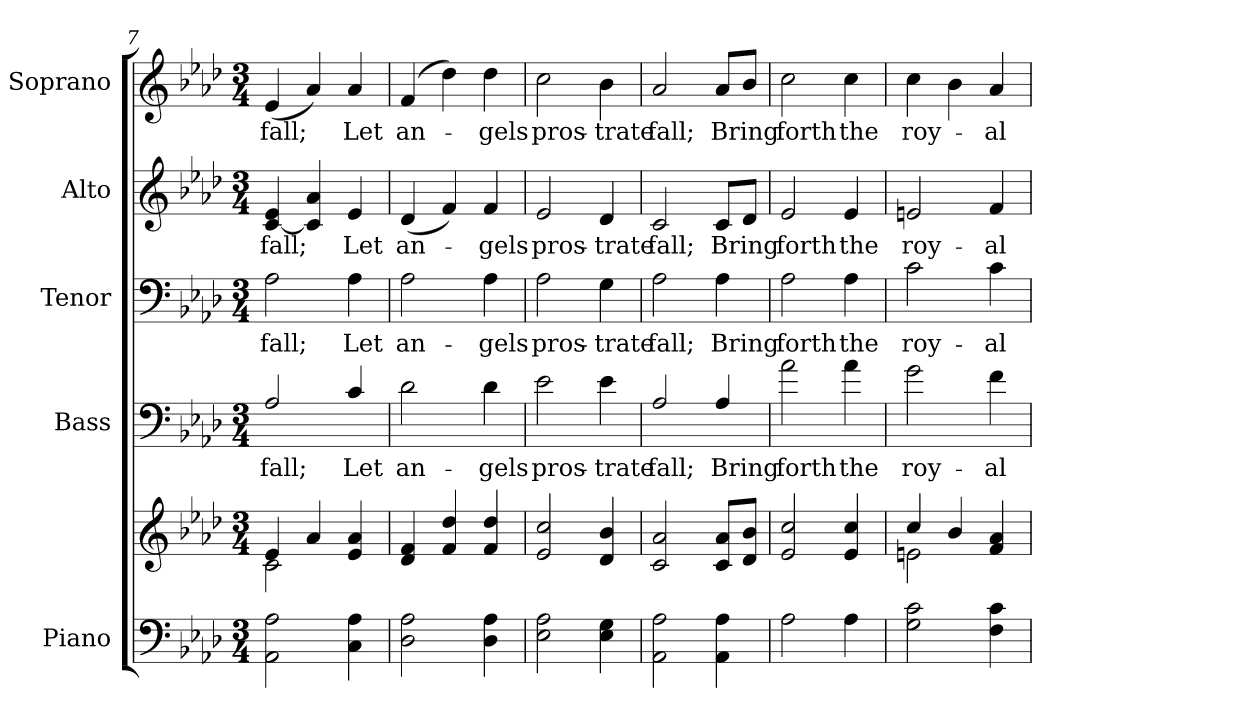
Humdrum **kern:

**kern	**kern	**kern	**text	**kern	**text	**kern	**text	**kern	**text
*part5	*part5	*part4	*part4	*part3	*part3	*part2	*part2	*part1	*part1
*staff6	*staff5	*staff4	*staff4	*staff3	*staff3	*staff2	*staff2	*staff1	*staff1
*I"Piano	*	*I"Bass	*	*I"Tenor	*	*I"Alto	*	*I"Soprano	*
*I'Pno.	*	*I'B.	*	*I'T.	*	*I'A.	*	*I'S.	*
!!LO:PB:g=z
*clefF4	*clefG2	*clefF4	*	*clefF4	*	*clefG2	*	*clefG2	*
*	*	*ITrd7c12	*	*	*	*	*	*	*
*k[b-e-a-d-]	*k[b-e-a-d-]	*k[b-e-a-d-]	*	*k[b-e-a-d-]	*	*k[b-e-a-d-]	*	*k[b-e-a-d-]	*
*f:	*f:	*f:	*	*f:	*	*f:	*	*f:	*
*M3/4	*M3/4	*M3/4	*	*M3/4	*	*M3/4	*	*M3/4	*
=7	=7	=7	=7	=7	=7	=7	=7	=7	=7
*	*^	*	*	*	*	*	*	*	*
!	!	!	!	!LO:LY:b:color=#000000	!	!	!	!	!	!
!	!	!	!	!	!	!LO:LY:b:color=#000000	!	!	!	!
!	!	!	!	!	!	!	!	!LO:LY:b:color=#000000	!	!
!	!	!	!	!	!	!	!	!	!	!LO:LY:b:color=#000000
*	*	*	*	*	*	*	*	*	*^	*
2AA-i\ 2A-i	4e-i/	2ci\	2AA-i/	fall;	2A-i\	fall;	[<4ci/ 4e-i	fall;	(4e-i/	2ryy	fall;
.	4a-i/	.	.	.	.	.	(4ci/] 4a-i	.	4a-i/)	.	.
!	!	!	!	!LO:LY:b:color=#000000	!	!	!	!	!	!	!
!	!	!	!	!	!	!LO:LY:b:color=#000000	!	!	!	!	!
!	!	!	!	!	!	!	!	!LO:LY:b:color=#000000	!	!	!
!	!	!	!	!	!	!	!	!	!	!	!LO:LY:b:color=#000000
4Ci\ 4A-i	4e-i/ 4a-i	4ryy	4Ci/	Let	4A-i\	Let	4e-i/	Let	4a-i/	4ryy	Let
*	*v	*v	*	*	*	*	*	*	*v	*v	*
=8	=8	=8	=8	=8	=8	=8	=8	=8	=8
*	*^	*	*	*	*	*	*	*^	*
!	!	!	!	!LO:LY:b:color=#000000	!	!	!	!	!	!	!
*	*v	*v	*	*	*	*	*	*	*v	*v	*
*	*^	*	*	*	*	*	*	*^	*
!	!	!	!	!	!	!LO:LY:b:color=#000000	!	!	!	!	!
*	*v	*v	*	*	*	*	*	*	*v	*v	*
*	*^	*	*	*	*	*	*	*^	*
!	!	!	!	!	!	!	!	!LO:LY:b:color=#000000	!	!	!
*	*v	*v	*	*	*	*	*	*	*v	*v	*
*	*^	*	*	*	*	*	*	*^	*
!	!	!	!	!	!	!	!	!	!	!	!LO:LY:b:color=#000000
*	*v	*v	*	*	*	*	*	*	*v	*v	*
2D-i\ 2A-i	((4d-i/ 4fi	2D-i\	an-	2A-i\	an-	(4d-i/	an-	(4fi/	an-
.	4fi/ 4dd-i	.	.	.	.	4fi/)	.	4dd-i\)	.
!	!	!	!LO:LY:b:color=#000000	!	!	!	!	!	!
!	!	!	!	!	!LO:LY:b:color=#000000	!	!	!	!
!	!	!	!	!	!	!	!LO:LY:b:color=#000000	!	!
!	!	!	!	!	!	!	!	!	!LO:LY:b:color=#000000
4D-i\ 4A-i	4fi/ 4dd-i	4D-i\	-gels	4A-i\	-gels	4fi/	-gels	4dd-i\	-gels
=9	=9	=9	=9	=9	=9	=9	=9	=9	=9
!	!	!	!LO:LY:b:color=#000000	!	!	!	!	!	!
!	!	!	!	!	!LO:LY:b:color=#000000	!	!	!	!
!	!	!	!	!	!	!	!LO:LY:b:color=#000000	!	!
!	!	!	!	!	!	!	!	!	!LO:LY:b:color=#000000
2E-i\ 2A-i	2e-i/ 2cci	2E-i\	pros-	2A-i\	pros-	2e-i/	pros-	2cci\	pros-
!	!	!	!LO:LY:b:color=#000000	!	!	!	!	!	!
!	!	!	!	!	!LO:LY:b:color=#000000	!	!	!	!
!	!	!	!	!	!	!	!LO:LY:b:color=#000000	!	!
!	!	!	!	!	!	!	!	!	!LO:LY:b:color=#000000
4E-i\ 4Gi	4d-i/ 4b-i	4E-i\	-trate	4Gi\	-trate	4d-i/	-trate	4b-i\	-trate
=10	=10	=10	=10	=10	=10	=10	=10	=10	=10
!	!	!	!LO:LY:b:color=#000000	!	!	!	!	!	!
!	!	!	!	!	!LO:LY:b:color=#000000	!	!	!	!
!	!	!	!	!	!	!	!LO:LY:b:color=#000000	!	!
!	!	!	!	!	!	!	!	!	!LO:LY:b:color=#000000
2AA-i\ 2A-i	2ci/ 2a-i	2AA-i/	fall;	2A-i\	fall;	2ci/	fall;	2a-i/	fall;
!	!	!	!LO:LY:b:color=#000000	!	!	!	!	!	!
!	!	!	!	!	!LO:LY:b:color=#000000	!	!	!	!
!	!	!	!	!	!	!	!LO:LY:b:color=#000000	!	!
!	!	!	!	!	!	!	!	!	!LO:LY:b:color=#000000
4AA-i\ 4A-i	8ci/ 8a-iL	4AA-i/	Bring	4A-i\	Bring	8ci/L	Bring	8a-i/L	Bring
.	8d-i/ 8b-iJ	.	.	.	.	8d-i/J	.	8b-i/J	.
=11	=11	=11	=11	=11	=11	=11	=11	=11	=11
!	!	!	!LO:LY:b:color=#000000	!	!	!	!	!	!
!	!	!	!	!	!LO:LY:b:color=#000000	!	!	!	!
!	!	!	!	!	!	!	!LO:LY:b:color=#000000	!	!
!	!	!	!	!	!	!	!	!	!LO:LY:b:color=#000000
2A-i\	2e-i/ 2cci	2A-i\	forth	2A-i\	forth	2e-i/	forth	2cci\	forth
!	!	!	!LO:LY:b:color=#000000	!	!	!	!	!	!
!	!	!	!	!	!LO:LY:b:color=#000000	!	!	!	!
!	!	!	!	!	!	!	!LO:LY:b:color=#000000	!	!
!	!	!	!	!	!	!	!	!	!LO:LY:b:color=#000000
4A-i\	4e-i/ 4cci	4A-i\	the	4A-i\	the	4e-i/	the	4cci\	the
=12	=12	=12	=12	=12	=12	=12	=12	=12	=12
*	*^	*	*	*	*	*	*	*	*
!	!	!	!	!LO:LY:b:color=#000000	!	!	!	!	!	!
!	!	!	!	!	!	!LO:LY:b:color=#000000	!	!	!	!
!	!	!	!	!	!	!	!	!LO:LY:b:color=#000000	!	!
!	!	!	!	!	!	!	!	!	!	!LO:LY:b:color=#000000
*	*	*	*	*	*	*	*	*	*^	*
2Gi\ 2ci	4cci/	2eni\	2Gi\	roy-	2ci\	roy-	2eni/	roy-	4cci\	2ryy	roy-
.	4b-i/	.	.	.	.	.	.	.	4b-i\	.	.
!	!	!	!	!LO:LY:b:color=#000000	!	!	!	!	!	!	!
!	!	!	!	!	!	!LO:LY:b:color=#000000	!	!	!	!	!
!	!	!	!	!	!	!	!	!LO:LY:b:color=#000000	!	!	!
!	!	!	!	!	!	!	!	!	!	!	!LO:LY:b:color=#000000
4Fi\ 4ci	4fi/ 4a-i	4ryy	4Fi\	-al	4ci\	-al	4fi/	-al	4a-i/	4ryy	-al
*	*v	*v	*	*	*	*	*	*	*v	*v	*
=	=	=	=	=	=	=	=	=	=
*-	*-	*-	*-	*-	*-	*-	*-	*-	*-
